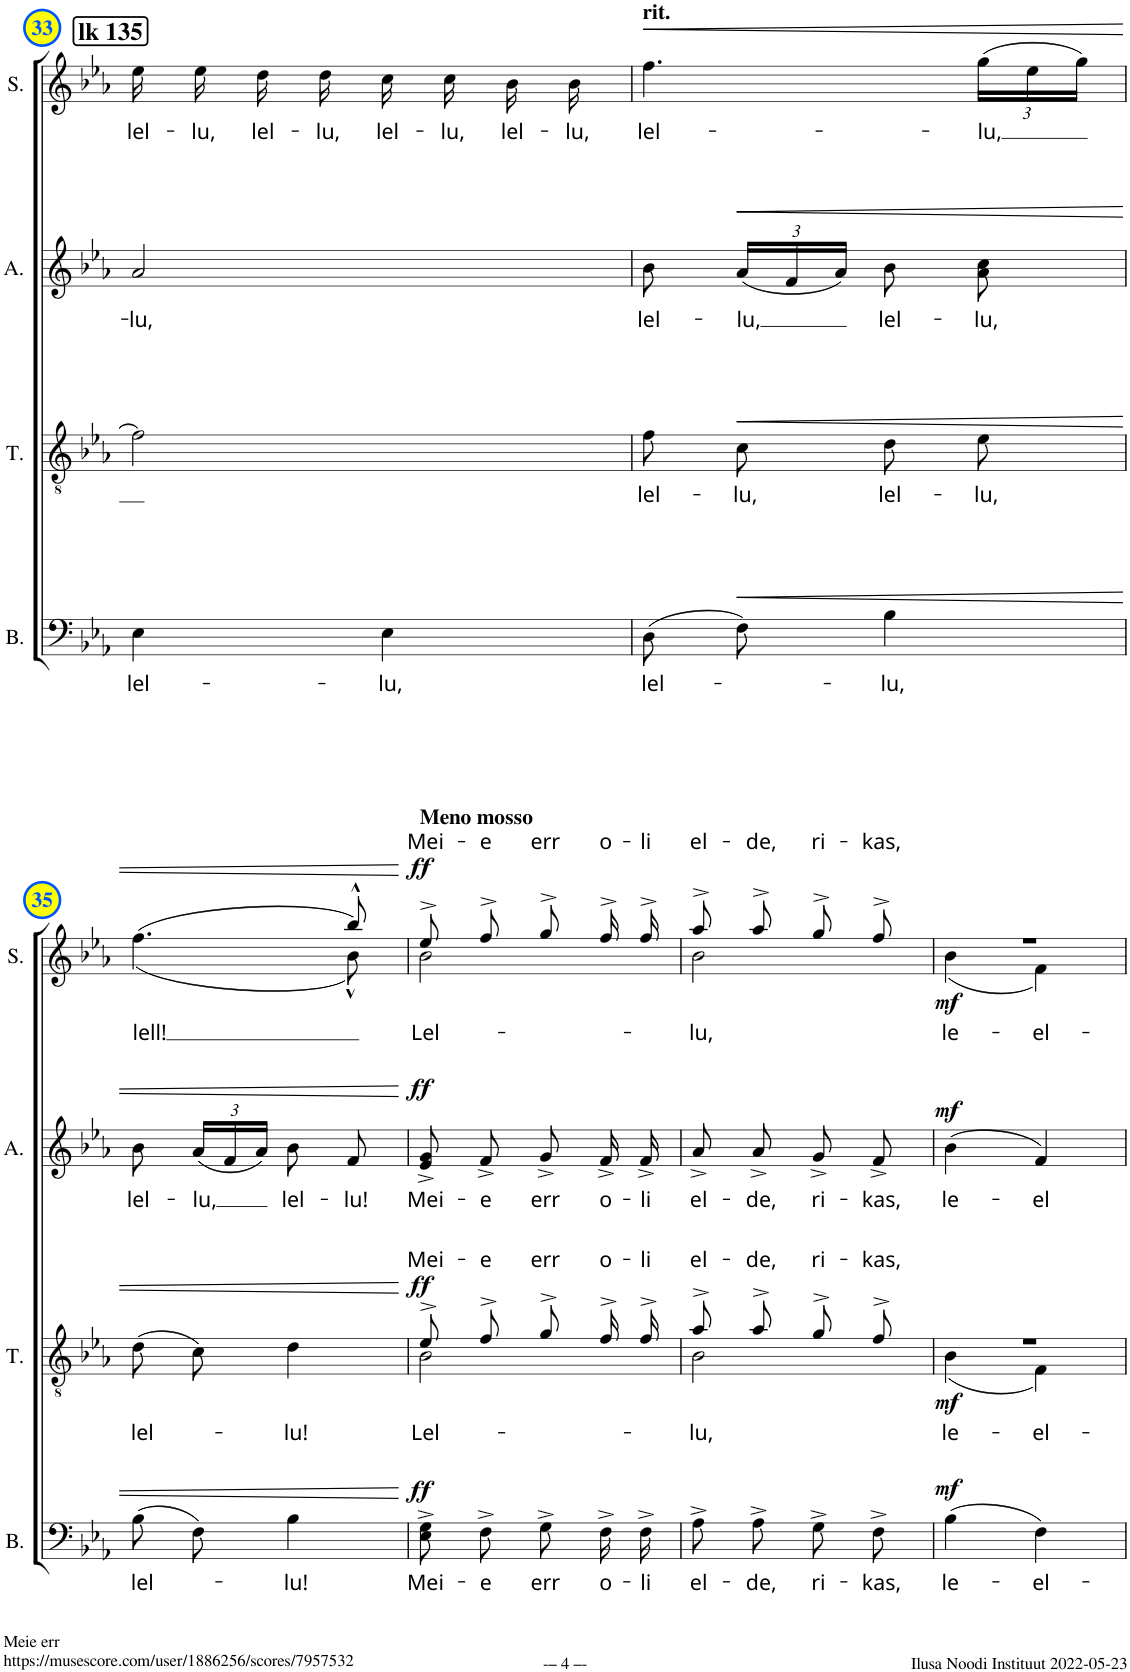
**kern	**text	**dynam	**kern	**text	**dynam	**kern	**text	**dynam	**kern	**text	**dynam
*part4	*part4	*part4	*part3	*part3	*part3	*part2	*part2	*part2	*part1	*part1	*part1
*staff4	*staff4	*staff4	*staff3	*staff3	*staff3	*staff2	*staff2	*staff2	*staff1	*staff1	*staff1
*I"Bass	*	*	*I"Tenor	*	*	*I"Alto	*	*	*I"Soprano	*	*
*I'B.	*	*	*I'T.	*	*	*I'A.	*	*	*I'S.	*	*
!!LO:PB:g=z
*clefF4	*	*	*clefGv2	*	*	*clefG2	*	*	*clefG2	*	*
*	*	*	*	*	*	*Trd1c2	*	*	*	*	*
*k[b-e-a-]	*	*	*k[b-e-a-]	*	*	*k[b-e-a-]	*	*	*k[b-e-a-]	*	*
*M2/4	*	*	*M2/4	*	*	*M2/4	*	*	*M2/4	*	*
!!LO:REH:place=s1:a:B:cj:fs=14:t=lk 135
=33	=33	=33	=33	=33	=33	=33	=33	=33	=33	=33	=33
!	!LO:LY:b	!	!	!	!	!	!LO:LY:b	!	!	!LO:LY:b	!
4E-\	lel-	.	2f\]	.	.	2a-/	-lu,	.	16ee-\	lel-	.
!	!	!	!	!	!	!	!	!	!	!LO:LY:b	!
.	.	.	.	.	.	.	.	.	16ee-\	-lu,	.
!	!	!	!	!	!	!	!	!	!	!LO:LY:b	!
.	.	.	.	.	.	.	.	.	16dd\	lel-	.
!	!	!	!	!	!	!	!	!	!	!LO:LY:b	!
.	.	.	.	.	.	.	.	.	16dd\	-lu,	.
!	!LO:LY:b	!	!	!	!	!	!	!	!	!LO:LY:b	!
4E-\	-lu,	.	.	.	.	.	.	.	16cc\	lel-	.
!	!	!	!	!	!	!	!	!	!	!LO:LY:b	!
.	.	.	.	.	.	.	.	.	16cc\	-lu,	.
!	!	!	!	!	!	!	!	!	!	!LO:LY:b	!
.	.	.	.	.	.	.	.	.	16b-\	lel-	.
!	!	!	!	!	!	!	!	!	!	!LO:LY:b	!
.	.	.	.	.	.	.	.	.	16b-\	-lu,	.
=34	=34	=34	=34	=34	=34	=34	=34	=34	=34	=34	=34
!	!	!	!	!	!	!	!	!	!LO:TX:a:B:t=rit.	!	!
!	!LO:LY:b	!	!	!LO:LY:b	!	!	!LO:LY:b	!	!	!LO:LY:b	!LO:HP:b
(8D\L	lel-	.	8f\L	lel-	.	8b-\	lel-	.	4.ff\	lel-	<
!	!	!LO:HP:b	!	!LO:LY:b	!LO:HP:b	!	!	!	!	!	!
*	*	*	*	*	*	*Xbrackettup	*	*	*	*	*
!	!	!	!	!	!	!	!LO:LY:b	!LO:HP:b	!	!	!
8F\J)	.	<	8c\J	-lu,	<	(24a-/LL	-lu,	<	.	.	.
.	.	.	.	.	.	24f/	.	.	.	.	.
.	.	.	.	.	.	24a-/JJ)	.	.	.	.	.
!	!LO:LY:b	!	!	!LO:LY:b	!	!	!LO:LY:b	!	!	!	!
4B-\	-lu,	.	8d\L	lel-	.	8b-\	lel-	.	.	.	.
!	!	!	!	!LO:LY:b	!	!	!LO:LY:b	!	!	!	!
*	*	*	*	*	*	*	*	*	*Xbrackettup	*	*
!	!	!	!	!	!	!	!	!	!	!LO:LY:b	!
.	.	.	8e-\J	-lu,	.	8a-\ 8cc\	-lu,	.	(24gg\LL	-lu,	.
.	.	.	.	.	.	.	.	.	24ee-\	.	.
.	.	.	.	.	.	.	.	.	24gg\JJ)	.	.
!!LO:LB:g=z
=35	=35	=35	=35	=35	=35	=35	=35	=35	=35	=35	=35
!	!LO:LY:b	!	!	!LO:LY:b	!	!	!LO:LY:b	!	!	!LO:LY:b	!
*	*	*	*	*	*	*	*	*	*^	*	*
(8B-\L	lel-	.	(8d\L	lel-	.	8b-\	lel-	.	((4.ff\	4.ryy	lell!	.
!	!	!	!	!	!	!	!LO:LY:b	!	!	!	!	!
8F\J)	.	.	8c\J)	.	.	(24a-/LL	-lu,	.	.	.	.	.
.	.	.	.	.	.	24f/	.	.	.	.	.	.
.	.	.	.	.	.	24a-/JJ)	.	.	.	.	.	.
!	!LO:LY:b	!	!	!LO:LY:b	!	!	!LO:LY:b	!	!	!	!	!
4B-\	-lu!	.	4d\	-lu!	.	8b-\	lel-	.	.	.	.	.
!	!	!	!	!	!	!	!LO:LY:b	!	!	!	!	!
.	.	.	.	.	.	8f/	-lu!	.	8bb-^^/)	8b-^^\)	.	.
*	*	*	*	*	*	*	*	*	*v	*v	*	*
.	.	[	.	.	[	.	.	[	.	.	[
=36	=36	=36	=36	=36	=36	=36	=36	=36	=36	=36	=36
!	!	!	!	!	!	!	!	!	!LO:TX:a:B:t=Meno mosso	!	!
!	!LO:LY:b	!	!	!LO:LY:a	!	!	!	!	!	!	!
*	*	*	*^	*	*	*	*	*	*	*	*
!	!	!	!	!	!LO:LY:b	!	!	!LO:LY:b	!	!	!LO:LY:a	!
*	*	*	*	*	*	*	*	*	*	*^	*	*
!	!	!LO:DY:a	!	!	!	!LO:DY:a	!	!	!LO:DY:a	!	!	!LO:LY:b	!LO:DY:a
8E-^\ 8G^\L	Mei-	ff	8e-^/L	2B-\	Lel-	ff	8e-/^ 8g/^	Mei-	ff	8ee-^/	2b-\	Lel-	ff
!	!LO:LY:b	!	!	!	!LO:LY:a	!	!	!LO:LY:b	!	!	!	!LO:LY:a	!
8F^\J	-e	.	8f^/J	.	-e	.	8f^/	-e	.	8ff^/	.	-e	.
!	!LO:LY:b	!	!	!	!LO:LY:a	!	!	!LO:LY:b	!	!	!	!LO:LY:a	!
8G^\L	err	.	8g^/L	.	err	.	8g^/	err	.	8gg^/	.	err	.
!	!LO:LY:b	!	!	!	!LO:LY:a	!	!	!LO:LY:b	!	!	!	!LO:LY:a	!
16F^\L	o-	.	16f^/L	.	o-	.	16f^/	o-	.	16ff^/	.	o-	.
!	!LO:LY:b	!	!	!	!LO:LY:a	!	!	!LO:LY:b	!	!	!	!LO:LY:a	!
16F^\JJ	-li	.	16f^/JJ	.	-li	.	16f^/	-li	.	16ff^/	.	-li	.
=37	=37	=37	=37	=37	=37	=37	=37	=37	=37	=37	=37	=37	=37
!	!LO:LY:b	!	!	!	!LO:LY:a	!	!	!	!	!	!	!	!
!	!	!	!	!	!LO:LY:b	!	!	!LO:LY:b	!	!	!	!LO:LY:a	!
!	!	!	!	!	!	!	!	!	!	!	!	!LO:LY:b	!
8A-^\L	el-	.	8a-^/L	2B-\	-lu,	.	8a-^/	el-	.	8aa-^/	2b-\	-lu,	.
!	!LO:LY:b	!	!	!	!LO:LY:a	!	!	!LO:LY:b	!	!	!	!LO:LY:a	!
8A-^\J	-de,	.	8a-^/J	.	-de,	.	8a-^/	-de,	.	8aa-^/	.	-de,	.
!	!LO:LY:b	!	!	!	!LO:LY:a	!	!	!LO:LY:b	!	!	!	!LO:LY:a	!
8G^\L	ri-	.	8g^/L	.	ri-	.	8g^/	ri-	.	8gg^/	.	ri-	.
!	!LO:LY:b	!	!	!	!LO:LY:a	!	!	!LO:LY:b	!	!	!	!LO:LY:a	!
8F^\J	-kas,	.	8f^/J	.	-kas,	.	8f^/	-kas,	.	8ff^/	.	-kas,	.
=38	=38	=38	=38	=38	=38	=38	=38	=38	=38	=38	=38	=38	=38
!	!LO:LY:b	!LO:DY:a	!	!	!LO:LY:b	!LO:DY:b	!	!LO:LY:b	!LO:DY:a	!	!	!LO:LY:b	!LO:DY:b
(4B-\	le-	mf	2r	(4B-\	le-	mf	(4b-\	le-	mf	2r	(4b-\	le-	mf
!	!LO:LY:b	!	!	!	!LO:LY:b	!	!	!LO:LY:b	!	!	!	!LO:LY:b	!
4F\)	-el-	.	.	4F\)	-el-	.	4f/)	-el	.	.	4f\)	-el-	.
*	*	*	*v	*v	*	*	*	*	*	*v	*v	*	*
=	=	=	=	=	=	=	=	=	=	=	=
*-	*-	*-	*-	*-	*-	*-	*-	*-	*-	*-	*-
